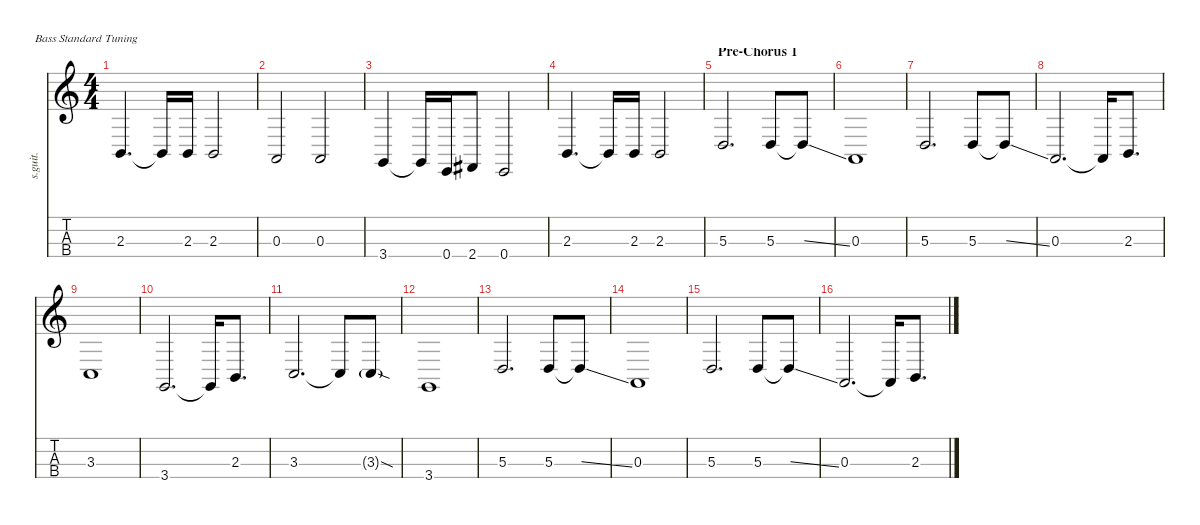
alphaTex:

\defaultSystemsLayout 4
\hideDynamics
\bracketExtendMode nobrackets
\track ("Roger Waters - Bass" "s.guit.") {instrument electricbasspick}
\staff {score tabs}
\tuning (G2 D2 A1 E1)
\ts (4 4)
\tempo (64 hide)
\clef g2
\ks c
2.3.4{d lyrics (0 "") lyrics (1 "") lyrics (2 "") lyrics (3 "") lyrics (4 "") dy f} 2.3{t}.16{lyrics (0 "") lyrics (1 "") lyrics (2 "") lyrics (3 "") lyrics (4 "")} 2.3.16{lyrics (0 "") lyrics (1 "") lyrics (2 "") lyrics (3 "") lyrics (4 "")} 2.3.2{lyrics (0 "") lyrics (1 "") lyrics (2 "") lyrics (3 "") lyrics (4 "")} |
0.3.2{lyrics (0 "") lyrics (1 "") lyrics (2 "") lyrics (3 "") lyrics (4 "")} 0.3.2{lyrics (0 "") lyrics (1 "") lyrics (2 "") lyrics (3 "") lyrics (4 "")} |
3.4.4{lyrics (0 "") lyrics (1 "") lyrics (2 "") lyrics (3 "") lyrics (4 "")} 3.4{t}.16{lyrics (0 "") lyrics (1 "") lyrics (2 "") lyrics (3 "") lyrics (4 "")} 0.4.16{lyrics (0 "") lyrics (1 "") lyrics (2 "") lyrics (3 "") lyrics (4 "")} 2.4{acc #}.8{lyrics (0 "") lyrics (1 "") lyrics (2 "") lyrics (3 "") lyrics (4 "")} 0.4.2{lyrics (0 "") lyrics (1 "") lyrics (2 "") lyrics (3 "") lyrics (4 "")} |
2.3.4{d lyrics (0 "") lyrics (1 "") lyrics (2 "") lyrics (3 "") lyrics (4 "")} 2.3{t}.16{lyrics (0 "") lyrics (1 "") lyrics (2 "") lyrics (3 "") lyrics (4 "")} 2.3.16{lyrics (0 "") lyrics (1 "") lyrics (2 "") lyrics (3 "") lyrics (4 "")} 2.3.2{lyrics (0 "") lyrics (1 "") lyrics (2 "") lyrics (3 "") lyrics (4 "")} |
\section ("" "Pre-Chorus 1")
5.3.2{d lyrics (0 "") lyrics (1 "") lyrics (2 "") lyrics (3 "") lyrics (4 "")} 5.3.8{lyrics (0 "") lyrics (1 "") lyrics (2 "") lyrics (3 "") lyrics (4 "")} 5.3{ss t}.8{lyrics (0 "") lyrics (1 "") lyrics (2 "") lyrics (3 "") lyrics (4 "")} |
0.3.1{lyrics (0 "") lyrics (1 "") lyrics (2 "") lyrics (3 "") lyrics (4 "")} |
5.3.2{d lyrics (0 "") lyrics (1 "") lyrics (2 "") lyrics (3 "") lyrics (4 "")} 5.3.8{lyrics (0 "") lyrics (1 "") lyrics (2 "") lyrics (3 "") lyrics (4 "")} 5.3{ss t}.8{lyrics (0 "") lyrics (1 "") lyrics (2 "") lyrics (3 "") lyrics (4 "")} |
0.3.2{d lyrics (0 "") lyrics (1 "") lyrics (2 "") lyrics (3 "") lyrics (4 "")} 0.3{t}.16{lyrics (0 "") lyrics (1 "") lyrics (2 "") lyrics (3 "") lyrics (4 "")} 2.3.8{d lyrics (0 "") lyrics (1 "") lyrics (2 "") lyrics (3 "") lyrics (4 "")} |
3.3.1{lyrics (0 "") lyrics (1 "") lyrics (2 "") lyrics (3 "") lyrics (4 "")} |
3.4.2{d lyrics (0 "") lyrics (1 "") lyrics (2 "") lyrics (3 "") lyrics (4 "")} 3.4{t}.16{lyrics (0 "") lyrics (1 "") lyrics (2 "") lyrics (3 "") lyrics (4 "")} 2.3.8{d lyrics (0 "") lyrics (1 "") lyrics (2 "") lyrics (3 "") lyrics (4 "")} |
3.3.2{d lyrics (0 "") lyrics (1 "") lyrics (2 "") lyrics (3 "") lyrics (4 "")} 3.3{t}.8{lyrics (0 "") lyrics (1 "") lyrics (2 "") lyrics (3 "") lyrics (4 "")} 3.3{sod g}.8{lyrics (0 "") lyrics (1 "") lyrics (2 "") lyrics (3 "") lyrics (4 "") dy mp} |
3.4.1{lyrics (0 "") lyrics (1 "") lyrics (2 "") lyrics (3 "") lyrics (4 "") dy f} |
5.3.2{d lyrics (0 "") lyrics (1 "") lyrics (2 "") lyrics (3 "") lyrics (4 "")} 5.3.8{lyrics (0 "") lyrics (1 "") lyrics (2 "") lyrics (3 "") lyrics (4 "")} 5.3{ss t}.8{lyrics (0 "") lyrics (1 "") lyrics (2 "") lyrics (3 "") lyrics (4 "")} |
0.3.1{lyrics (0 "") lyrics (1 "") lyrics (2 "") lyrics (3 "") lyrics (4 "")} |
5.3.2{d lyrics (0 "") lyrics (1 "") lyrics (2 "") lyrics (3 "") lyrics (4 "")} 5.3.8{lyrics (0 "") lyrics (1 "") lyrics (2 "") lyrics (3 "") lyrics (4 "")} 5.3{ss t}.8{lyrics (0 "") lyrics (1 "") lyrics (2 "") lyrics (3 "") lyrics (4 "")} |
0.3.2{d lyrics (0 "") lyrics (1 "") lyrics (2 "") lyrics (3 "") lyrics (4 "")} 0.3{t}.16{lyrics (0 "") lyrics (1 "") lyrics (2 "") lyrics (3 "") lyrics (4 "")} 2.3.8{d lyrics (0 "") lyrics (1 "") lyrics (2 "") lyrics (3 "") lyrics (4 "")}
